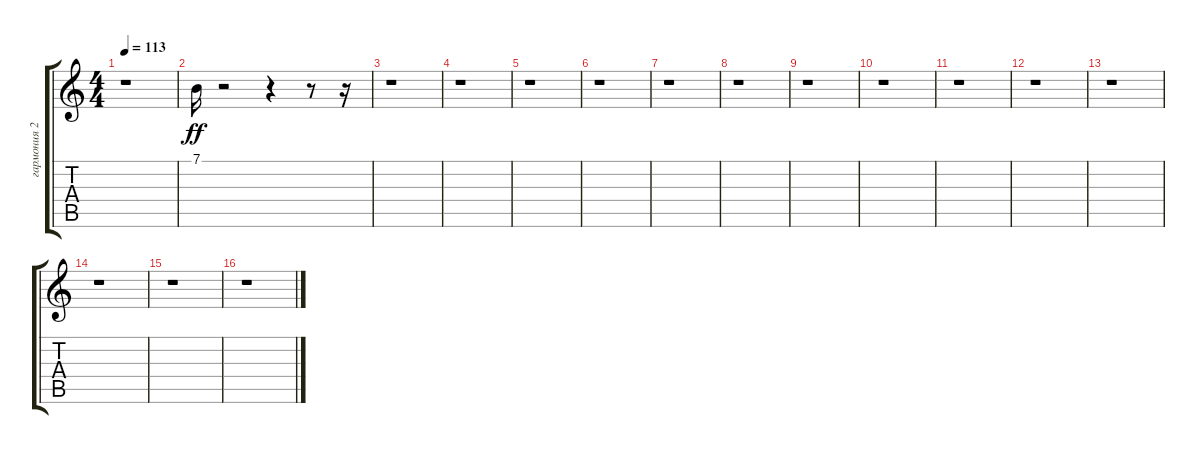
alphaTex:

\track ("гармония 2" "гармония 2") {instrument tubularbells}
\staff {score tabs}
\tuning (E4 B3 G3 D3 A2 E2) {hide}
\ts (4 4)
\tempo 113
\clef g2
\ks c
r.1{dy f} |
7.1.16{dy ff} r.2 r.4 r.8 r.16 |
r.1 |
r.1 |
r.1 |
r.1 |
r.1 |
r.1 |
r.1 |
r.1 |
r.1 |
r.1 |
r.1 |
r.1 |
r.1 |
r.1
